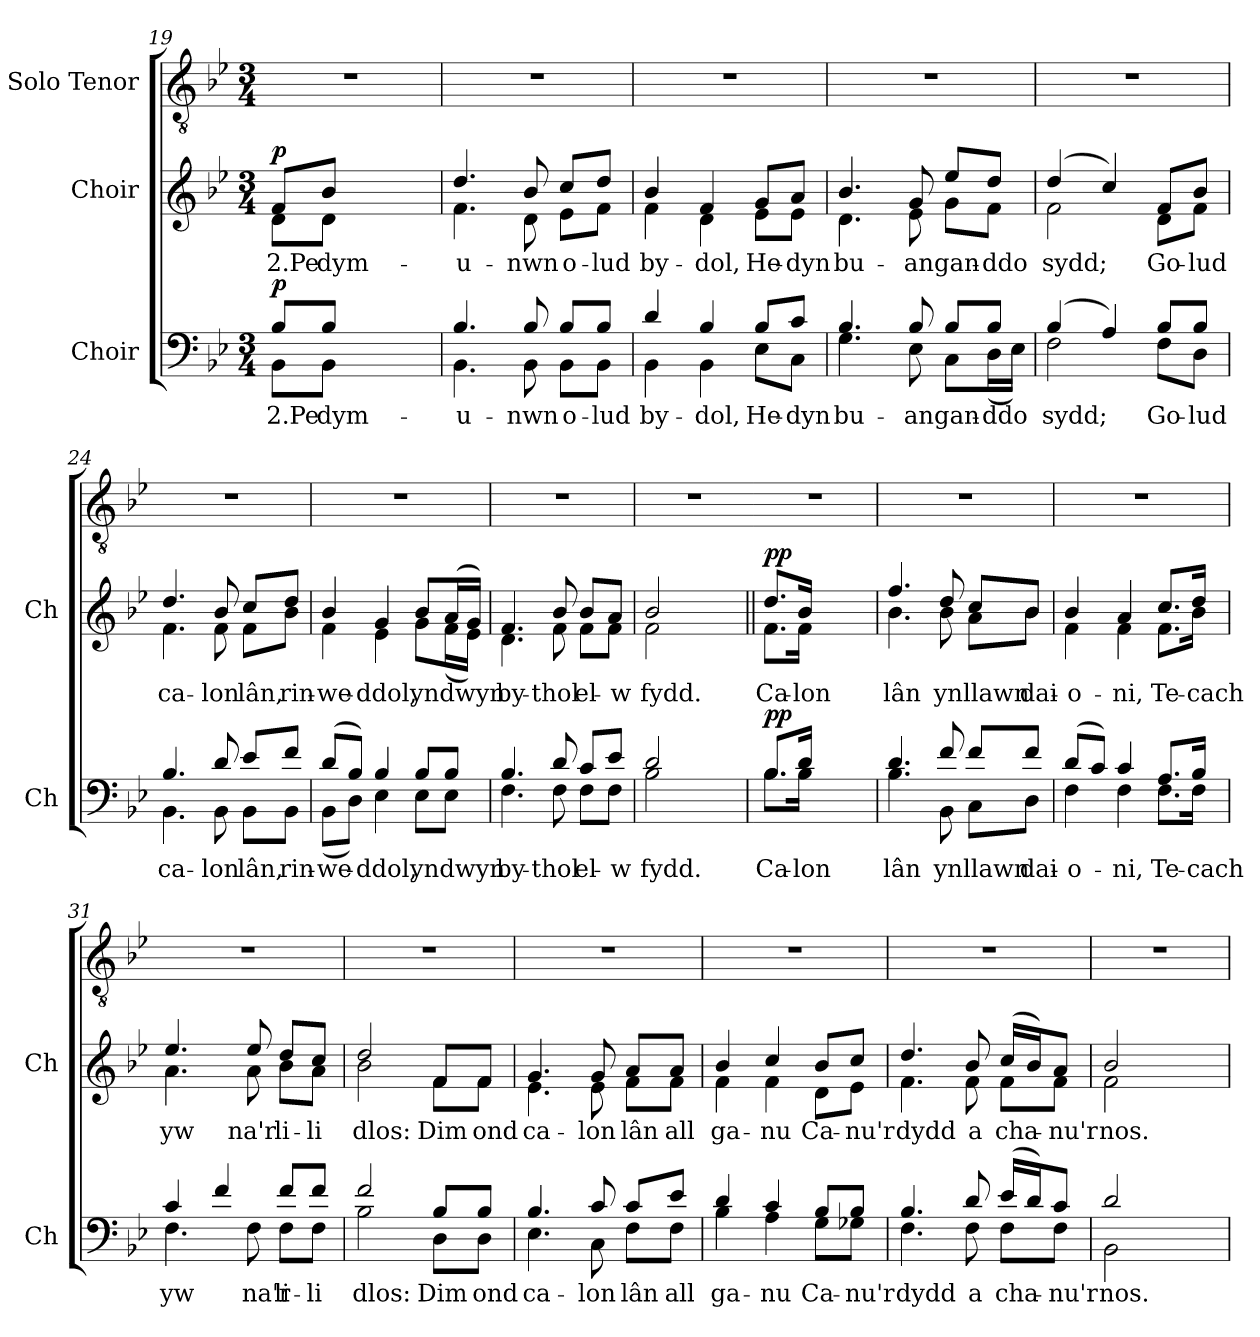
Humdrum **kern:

**kern	**text	**dynam	**kern	**text	**dynam	**kern
*part3	*part3	*part3	*part2	*part2	*part2	*part1
*staff3	*staff3	*staff3	*staff2	*staff2	*staff2	*staff1
*I"Choir	*	*	*I"Choir	*	*	*I"Solo Tenor
*I'Ch	*	*	*I'Ch	*	*	*
!!LO:LB:g=z
*clefF4	*	*	*clefG2	*	*	*clefGv2
*k[b-e-]	*	*	*k[b-e-]	*	*	*k[b-e-]
*B-:	*	*	*B-:	*	*	*B-:
*M3/4	*	*	*M3/4	*	*	*M3/4
=19	=19	=19	=19	=19	=19	=19
!	!LO:LY:a:rj	!LO:DY:a	!	!LO:LY:b:rj	!LO:DY:a	!
*^	*	*	*^	*	*	*
8B-/L	8BB-\L	2.Pe	p	8f/L	8d\L	2.Pe	p	2.r
!	!	!LO:LY:a:cj	!	!	!	!LO:LY:b:cj	!	!
8B-/J	8BB-\J	dym-	.	8b-/J	8d\J	dym-	.	.
2ryy	2ryy	.	.	2ryy	2ryy	.	.	.
=20	=20	=20	=20	=20	=20	=20	=20	=20
!	!	!LO:LY:a:cj	!	!	!	!LO:LY:b:cj	!	!
4.B-/	4.BB-\	-u-	.	4.dd/	4.f\	-u-	.	2.r
!	!	!LO:LY:a:cj	!	!	!	!LO:LY:b:cj	!	!
8B-/	8BB-\	-nwn	.	8b-/	8d\	-nwn	.	.
!	!	!LO:LY:a	!	!	!	!LO:LY:b	!	!
8B-/L	8BB-\L	o-	.	8cc/L	8e-\L	o-	.	.
!	!	!LO:LY:a:cj	!	!	!	!LO:LY:b:cj	!	!
8B-/J	8BB-\J	-lud	.	8dd/J	8f\J	-lud	.	.
=21	=21	=21	=21	=21	=21	=21	=21	=21
!	!	!LO:LY:a:cj	!	!	!	!LO:LY:b:cj	!	!
4d/	4BB-\	by-	.	4b-/	4f\	by-	.	2.r
!	!	!LO:LY:a:cj	!	!	!	!LO:LY:b:cj	!	!
4B-/	4BB-\	-dol,	.	4f/	4d\	-dol,	.	.
!	!	!LO:LY:a	!	!	!	!LO:LY:b	!	!
8B-/L	8E-\L	He-	.	8g/L	8e-\L	He-	.	.
!	!	!LO:LY:a:rj	!	!	!	!LO:LY:b:rj	!	!
8c/J	8C\J	-dyn	.	8a/J	8e-\J	-dyn	.	.
=22	=22	=22	=22	=22	=22	=22	=22	=22
!	!	!LO:LY:a:cj	!	!	!	!LO:LY:b:cj	!	!
4.B-/	4.G\	bu-	.	4.b-/	4.d\	bu-	.	2.r
!	!	!LO:LY:a:cj	!	!	!	!LO:LY:b:cj	!	!
8B-/	8E-\	-an	.	8g/	8e-\	-an	.	.
!	!	!LO:LY:a	!	!	!	!LO:LY:b	!	!
8B-/L	8C\L	gan-	.	8ee-/L	8g\L	gan-	.	.
!	!	!LO:LY:a:rj	!	!	!	!LO:LY:b:rj	!	!
8B-/J	(<16D\	-ddo	.	8dd/J	8f\J	-ddo	.	.
.	16E-\J)	.	.	.	.	.	.	.
=23	=23	=23	=23	=23	=23	=23	=23	=23
!	!	!LO:LY:a	!	!	!	!LO:LY:b	!	!
(>4B-/	2F\	sydd;	.	(>4dd/	2f\	sydd;	.	2.r
4A/)	.	.	.	4cc/)	.	.	.	.
!	!	!LO:LY:a	!	!	!	!LO:LY:b	!	!
8B-/L	8F\L	Go-	.	8f/L	8d\L	Go-	.	.
!	!	!LO:LY:a:rj	!	!	!	!LO:LY:b:rj	!	!
8B-/J	8D\J	-lud	.	8b-/J	8f\J	-lud	.	.
=24	=24	=24	=24	=24	=24	=24	=24	=24
!	!	!LO:LY:a:cj	!	!	!	!LO:LY:b:cj	!	!
4.B-/	4.BB-\	ca-	.	4.dd/	4.f\	ca-	.	2.r
!	!	!LO:LY:a:cj	!	!	!	!LO:LY:b:cj	!	!
8d/	8BB-\	-lon	.	8b-/	8f\	-lon	.	.
!	!	!LO:LY:a:cj	!	!	!	!LO:LY:b:cj	!	!
8e-/L	8BB-\L	lân,	.	8cc/L	8f\L	lân,	.	.
!	!	!LO:LY:a:cj	!	!	!	!LO:LY:b:cj	!	!
8f/J	8BB-\J	rin-	.	8dd/J	8b-\J	rin-	.	.
!!LO:PB:g=z
=25	=25	=25	=25	=25	=25	=25	=25	=25
!	!	!LO:LY:a:cj	!	!	!	!LO:LY:b:cj	!	!
(>8d/L	(<8BB-\L	-we-	.	4b-/	4f\	-we-	.	2.r
8B-/J)	8D\J)	.	.	.	.	.	.	.
!	!	!LO:LY:a:cj	!	!	!	!LO:LY:b:cj	!	!
4B-/	4E-\	-ddol,	.	4g/	4e-\	-ddol,	.	.
!	!	!LO:LY:a:cj	!	!	!	!LO:LY:b:cj	!	!
8B-/L	8E-\L	yn	.	8b-/L	8g\L	yn	.	.
!	!	!LO:LY:a	!	!	!	!LO:LY:b	!	!
8B-/J	8E-\J	dwyn	.	(>16a/	(<16f\	dwyn	.	.
.	.	.	.	16g/J)	16e-\J)	.	.	.
=26	=26	=26	=26	=26	=26	=26	=26	=26
!	!	!LO:LY:a:cj	!	!	!	!LO:LY:b:cj	!	!
4.B-/	4.F\	by-	.	4.f/	4.d\	by-	.	2.r
!	!	!LO:LY:a:cj	!	!	!	!LO:LY:b:cj	!	!
8d/	8F\	-thol	.	8b-/	8f\	-thol	.	.
!	!	!LO:LY:a:cj	!	!	!	!LO:LY:b:cj	!	!
8c/L	8F\L	el-	.	8b-/L	8f\L	el-	.	.
!	!	!LO:LY:a:cj	!	!	!	!LO:LY:b:cj	!	!
8e-/J	8F\J	-w	.	8a/J	8f\J	-w	.	.
=27	=27	=27	=27	=27	=27	=27	=27	=27
!	!	!LO:LY:a:cj	!	!	!	!LO:LY:b:cj	!	!
2d/	2B-\	fydd.	.	2b-/	2f\	fydd.	.	2.r
4ryy	4ryy	.	.	4ryy	4ryy	.	.	.
=28	=28	=28	=28	=28||	=28||	=28	=28	=28
!	!	!LO:LY:a:cj	!LO:DY:a	!	!	!LO:LY:b:cj	!LO:DY:a	!
8.B-/L	8.B-\L	Ca-	pp	8.dd/L	8.f\L	Ca-	pp	2.r
!	!	!LO:LY:a:cj	!	!	!	!LO:LY:b:cj	!	!
16d/J	16B-\J	-lon	.	16b-/J	16f\J	-lon	.	.
2ryy	2ryy	.	.	2ryy	2ryy	.	.	.
=29	=29	=29	=29	=29	=29	=29	=29	=29
!	!	!LO:LY:a:cj	!	!	!	!LO:LY:b:cj	!	!
4.d/	4.B-\	lân	.	4.ff/	4.b-\	lân	.	2.r
!	!	!LO:LY:a:cj	!	!	!	!LO:LY:b:cj	!	!
8f/	8BB-\	yn	.	8dd/	8b-\	yn	.	.
!	!	!LO:LY:a:cj	!	!	!	!LO:LY:b:cj	!	!
8f/L	8C\L	llawn	.	8cc/L	8a\L	llawn	.	.
!	!	!LO:LY:a:cj	!	!	!	!LO:LY:b:cj	!	!
8f/J	8D\J	dai-	.	8b-/J	8b-\J	dai-	.	.
=30	=30	=30	=30	=30	=30	=30	=30	=30
!	!	!LO:LY:a:cj	!	!	!	!LO:LY:b:cj	!	!
(>8d/L	4F\	-o-	.	4b-/	4f\	-o-	.	2.r
8c/J)	.	.	.	.	.	.	.	.
!	!	!LO:LY:a:cj	!	!	!	!LO:LY:b:cj	!	!
4c/	4F\	-ni,	.	4a/	4f\	-ni,	.	.
!	!	!LO:LY:a:cj	!	!	!	!LO:LY:b:cj	!	!
8.A/L	8.F\L	Te-	.	8.cc/L	8.f\L	Te-	.	.
!	!	!LO:LY:a:cj	!	!	!	!LO:LY:b:cj	!	!
16B-/J	16F\J	-cach	.	16dd/J	16b-\J	-cach	.	.
!!LO:LB:g=z
=31	=31	=31	=31	=31	=31	=31	=31	=31
!	!	!LO:LY:a:cj	!	!	!	!LO:LY:b:cj	!	!
4c/	4.F\	yw	.	4.ee-/	4.a\	yw	.	2.r
4f/	.	.	.	.	.	.	.	.
!	!	!LO:LY:a:rj	!	!	!	!LO:LY:b:rj	!	!
.	8F\	na'r	.	8ee-/	8a\	na'r	.	.
!	!	!LO:LY:a:cj	!	!	!	!LO:LY:b:cj	!	!
8f/L	8F\L	li-	.	8dd/L	8b-\L	li-	.	.
!	!	!LO:LY:a:cj	!	!	!	!LO:LY:b:cj	!	!
8f/J	8F\J	-li	.	8cc/J	8a\J	-li	.	.
=32	=32	=32	=32	=32	=32	=32	=32	=32
!	!	!LO:LY:a:cj	!	!	!	!LO:LY:b:cj	!	!
2f/	2B-\	dlos:	.	2dd/	2b-\	dlos:	.	2.r
!	!	!LO:LY:a:cj	!	!	!	!LO:LY:b:cj	!	!
8B-/L	8D\L	Dim	.	8f/L	8f\L	Dim	.	.
!	!	!LO:LY:a:cj	!	!	!	!LO:LY:b:cj	!	!
8B-/J	8D\J	ond	.	8f/J	8f\J	ond	.	.
=33	=33	=33	=33	=33	=33	=33	=33	=33
!	!	!LO:LY:a:cj	!	!	!	!LO:LY:b:cj	!	!
4.B-/	4.E-\	ca-	.	4.g/	4.e-\	ca-	.	2.r
!	!	!LO:LY:a:cj	!	!	!	!LO:LY:b:cj	!	!
8c/	8C\	-lon	.	8g/	8e-\	-lon	.	.
!	!	!LO:LY:a:cj	!	!	!	!LO:LY:b:cj	!	!
8c/L	8F\L	lân	.	8a/L	8f\L	lân	.	.
!	!	!LO:LY:a:cj	!	!	!	!LO:LY:b:cj	!	!
8e-/J	8F\J	all	.	8a/J	8f\J	all	.	.
=34	=34	=34	=34	=34	=34	=34	=34	=34
!	!	!LO:LY:a:cj	!	!	!	!LO:LY:b:cj	!	!
4d/	4B-\	ga-	.	4b-/	4f\	ga-	.	2.r
!	!	!LO:LY:a:cj	!	!	!	!LO:LY:b:cj	!	!
4c/	4A\	-nu	.	4cc/	4f\	-nu	.	.
!	!	!LO:LY:a:cj	!	!	!	!LO:LY:b:cj	!	!
8B-/L	8G\L	Ca-	.	8b-/L	8d\L	Ca-	.	.
!	!	!LO:LY:a:cj	!	!	!	!LO:LY:b:cj	!	!
8B-/J	8G-X\J	-nu'r	.	8cc/J	8e-\J	-nu'r	.	.
=35	=35	=35	=35	=35	=35	=35	=35	=35
!	!	!LO:LY:a:cj	!	!	!	!LO:LY:b:cj	!	!
4.B-/	4.F\	dydd	.	4.dd/	4.f\	dydd	.	2.r
!	!	!LO:LY:a:cj	!	!	!	!LO:LY:b:cj	!	!
8d/	8F\	a	.	8b-/	8f\	a	.	.
!	!	!LO:LY:a	!	!	!	!LO:LY:b	!	!
(>16e-/L	8F\L	cha-	.	(>16cc/L	8f\L	cha-	.	.
16d/)	.	.	.	16b-/)	.	.	.	.
!	!	!LO:LY:a:cj	!	!	!	!LO:LY:b:cj	!	!
8c/J	8F\J	-nu'r	.	8a/J	8f\J	-nu'r	.	.
=36	=36	=36	=36	=36	=36	=36	=36	=36
!	!	!LO:LY:a:cj	!	!	!	!LO:LY:b:cj	!	!
2d/	2BB-\	nos.	.	2b-/	2f\	nos.	.	2.r
4ryy	4ryy	.	.	4ryy	4ryy	.	.	.
*v	*v	*	*	*	*	*	*	*
*	*	*	*v	*v	*	*	*
=	=	=	=	=	=	=
*-	*-	*-	*-	*-	*-	*-
